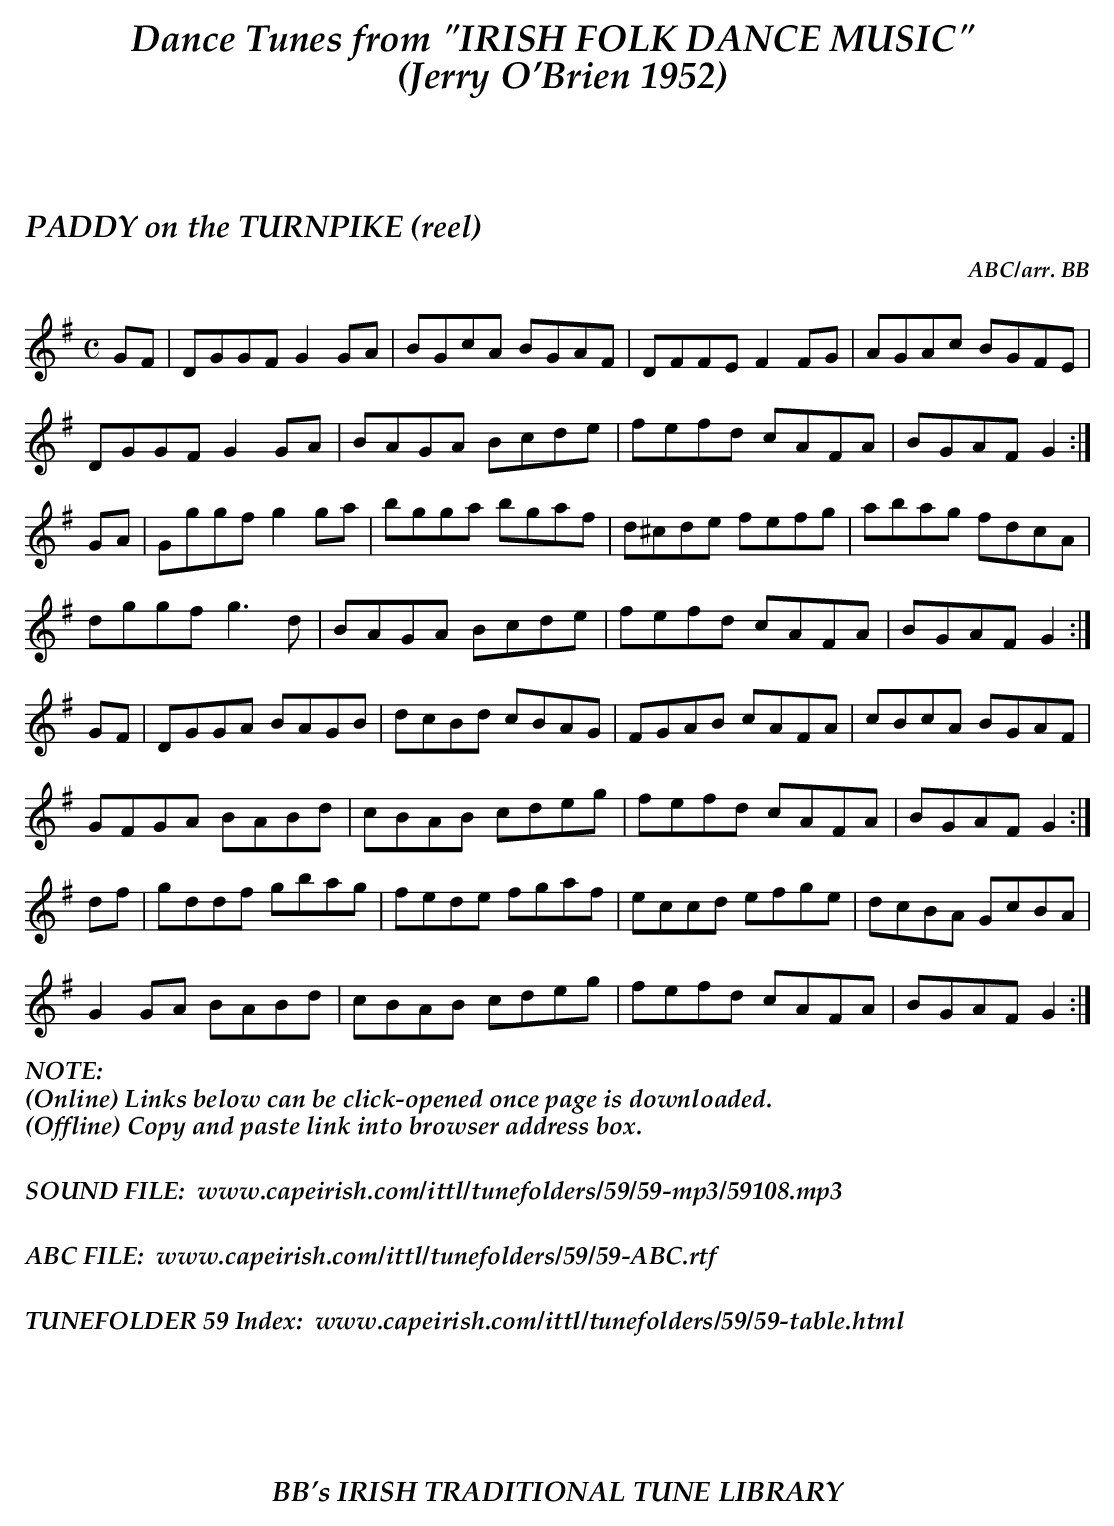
X:1
T:PADDY on the TURNPIKE (reel)
C:ABC/arr. BB
It's a very nice setting of a tune that as played today - as two parts
consisting of mm 1-16 below - replaces the F sharps with F naturals
(except in mm 8 and 16). "Flowers of Limerick" is another name for the
tune played this way (cf. Allan's Irish Fiddler, tunefolder 11).
M:C
K:G
GF|DGGF G2GA|BGcA BGAF|DFFE F2FG|AGAc BGFE|
DGGF G2GA|BAGA Bcde|fefd cAFA|BGAF G2 :|
GA|Gggf g2ga|bgga bgaf|d^cde fefg|abag fdcA|
dggf g3d|BAGA Bcde|fefd cAFA|BGAF G2 :|
GF|DGGA BAGB|dcBd cBAG|FGAB cAFA|cBcA BGAF|
GFGA BABd|cBAB cdeg|fefd cAFA|BGAF G2 :|
df|gddf gbag|fede fgaf|eccd efge|dcBA GcBA|
G2GA BABd|cBAB cdeg|fefd cAFA|BGAF G2 :|
%%textfont "Palatino-BoldItalic" 16
%%begintext
%%NOTE:
(Online) Links below can be click-opened once page is downloaded.
(Offline) Copy and paste link into browser address box.
%%
%%
SOUND FILE:  www.capeirish.com/ittl/tunefolders/59/59-mp3/59108.mp3
%%
%%
ABC FILE:  www.capeirish.com/ittl/tunefolders/59/59-ABC.rtf
%%
%%
TUNEFOLDER 59 Index:  www.capeirish.com/ittl/tunefolders/59/59-table.html
